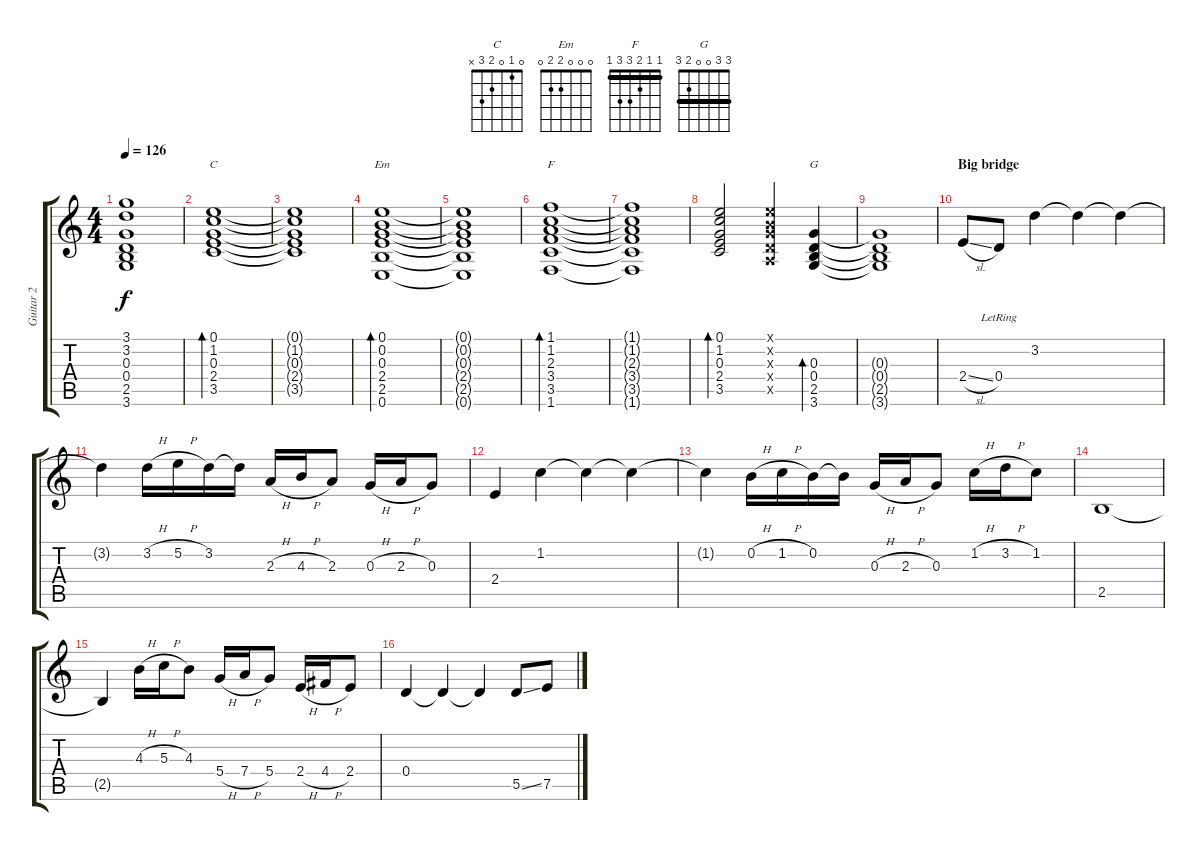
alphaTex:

\track ("Guitar 2" "Guitar 2") {instrument electricguitarjazz}
\staff {score tabs}
\tuning (E4 B3 G3 D3 A2 E2) {hide}
\chord ("C" 0 1 0 2 3 x)
\chord ("Em" 0 0 0 2 2 0)
\chord ("F" 1 1 2 3 3 1) {barre 1}
\chord ("G" 3 3 0 0 2 3) {barre 3}
\ts (4 4)
\tempo 126
\clef g2
\ks c
(3.1{t} 3.2{t} 0.3{t} 0.4{t} 2.5{t} 3.6{t}).1{dy f} |
(0.1 1.2 0.3 2.4 3.5).1{bd 120 ch "C"} |
(0.1{t} 1.2{t} 0.3{t} 2.4{t} 3.5{t}).1 |
(0.1 0.2 0.3 2.4 2.5 0.6).1{bd 120 ch "Em"} |
(0.1{t} 0.2{t} 0.3{t} 2.4{t} 2.5{t} 0.6{t}).1 |
(1.1 1.2 2.3 3.4 3.5 1.6).1{bd 120 ch "F"} |
(1.1{t} 1.2{t} 2.3{t} 3.4{t} 3.5{t} 1.6{t}).1 |
(0.1 1.2 0.3 2.4 3.5).2{bd 120} (0.1{x} 0.2{x} 0.3{x} 0.4{x} 0.5{x}).4 (0.3 0.4 2.5 3.6).4{bd 120 ch "G"} |
(0.3{t} 0.4{t} 2.5{t} 3.6{t}).1 |
\section ("" "Big bridge")
2.4{sl}.8 0.4{lr}.8 3.2.4 3.2{t}.4 3.2{t}.4 |
3.2{t}.4 3.2{h}.16 5.2{h}.16 3.2.16 3.2{t}.16 2.3{h}.16 4.3{h}.16 2.3.8 0.3{h}.16 2.3{h}.16 0.3.8 |
2.4.4 1.2.4 1.2{t}.4 1.2{t}.4 |
1.2{t}.4 0.2{h}.16 1.2{h}.16 0.2.16 0.2{t}.16 0.3{h}.16 2.3{h}.16 0.3.8 1.2{h}.16 3.2{h}.16 1.2.8 |
2.5.1 |
2.5{t}.4 4.3{h}.16 5.3{h}.16 4.3.8 5.4{h}.16 7.4{h}.16 5.4.8 2.4{h}.16 4.4{h}.16 2.4.8 |
0.4.4 0.4{t}.4 0.4{t}.4 5.5{ss}.8 7.5.8
